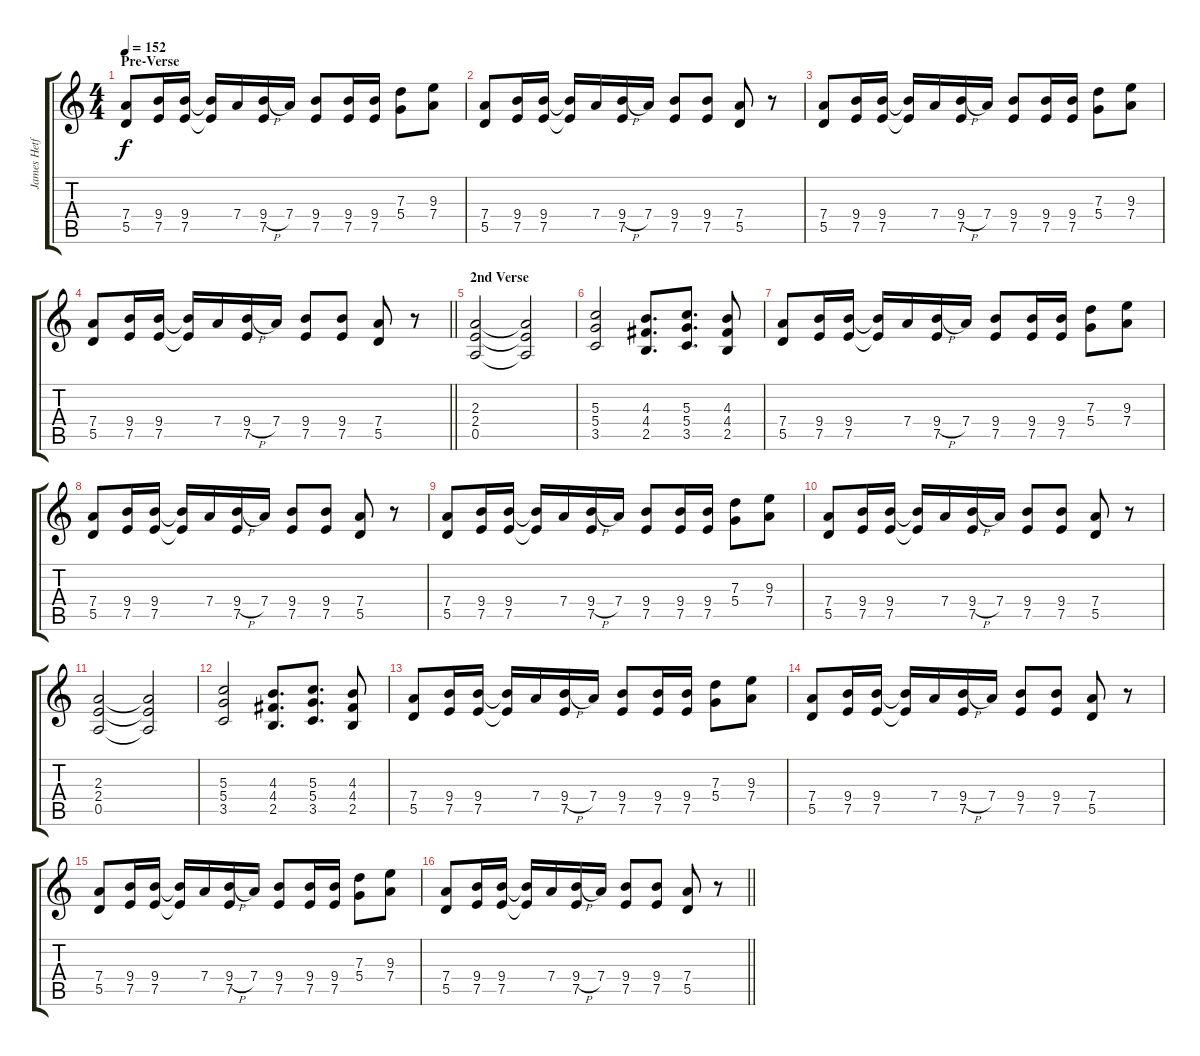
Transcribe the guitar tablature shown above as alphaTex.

\track ("James Hetfield - Rhythm Guitar" "James Hetf") {instrument distortionguitar}
\staff {score tabs}
\tuning (E4 B3 G3 D3 A2 E2) {hide}
\ts (4 4)
\section ("" "Pre-Verse")
\tempo 152
\clef g2
\ks c
(7.4 5.5).8{dy f} (9.4 7.5).16 (9.4 7.5).16 (9.4{t} 7.5{t}).16 7.4.16 (9.4{h} 7.5).16 7.4.16 (9.4 7.5).8 (9.4 7.5).16 (9.4 7.5).16 (7.3 5.4).8 (9.3 7.4).8 |
(7.4 5.5).8 (9.4 7.5).16 (9.4 7.5).16 (9.4{t} 7.5{t}).16 7.4.16 (9.4{h} 7.5).16 7.4.16 (9.4 7.5).8 (9.4 7.5).8 (7.4 5.5).8 r.8 |
(7.4 5.5).8 (9.4 7.5).16 (9.4 7.5).16 (9.4{t} 7.5{t}).16 7.4.16 (9.4{h} 7.5).16 7.4.16 (9.4 7.5).8 (9.4 7.5).16 (9.4 7.5).16 (7.3 5.4).8 (9.3 7.4).8 |
\barLineRight lightlight
(7.4 5.5).8 (9.4 7.5).16 (9.4 7.5).16 (9.4{t} 7.5{t}).16 7.4.16 (9.4{h} 7.5).16 7.4.16 (9.4 7.5).8 (9.4 7.5).8 (7.4 5.5).8 r.8 |
\section ("" "2nd Verse")
(2.3 2.4 0.5).2 (2.3{t} 2.4{t} 0.5{t}).2 |
(5.3 5.4 3.5).2 (4.3 4.4 2.5).8{d} (5.3 5.4 3.5).8{d} (4.3 4.4 2.5).8 |
(7.4 5.5).8 (9.4 7.5).16 (9.4 7.5).16 (9.4{t} 7.5{t}).16 7.4.16 (9.4{h} 7.5).16 7.4.16 (9.4 7.5).8 (9.4 7.5).16 (9.4 7.5).16 (7.3 5.4).8 (9.3 7.4).8 |
(7.4 5.5).8 (9.4 7.5).16 (9.4 7.5).16 (9.4{t} 7.5{t}).16 7.4.16 (9.4{h} 7.5).16 7.4.16 (9.4 7.5).8 (9.4 7.5).8 (7.4 5.5).8 r.8 |
(7.4 5.5).8 (9.4 7.5).16 (9.4 7.5).16 (9.4{t} 7.5{t}).16 7.4.16 (9.4{h} 7.5).16 7.4.16 (9.4 7.5).8 (9.4 7.5).16 (9.4 7.5).16 (7.3 5.4).8 (9.3 7.4).8 |
(7.4 5.5).8 (9.4 7.5).16 (9.4 7.5).16 (9.4{t} 7.5{t}).16 7.4.16 (9.4{h} 7.5).16 7.4.16 (9.4 7.5).8 (9.4 7.5).8 (7.4 5.5).8 r.8 |
(2.3 2.4 0.5).2 (2.3{t} 2.4{t} 0.5{t}).2 |
(5.3 5.4 3.5).2 (4.3 4.4 2.5).8{d} (5.3 5.4 3.5).8{d} (4.3 4.4 2.5).8 |
(7.4 5.5).8 (9.4 7.5).16 (9.4 7.5).16 (9.4{t} 7.5{t}).16 7.4.16 (9.4{h} 7.5).16 7.4.16 (9.4 7.5).8 (9.4 7.5).16 (9.4 7.5).16 (7.3 5.4).8 (9.3 7.4).8 |
(7.4 5.5).8 (9.4 7.5).16 (9.4 7.5).16 (9.4{t} 7.5{t}).16 7.4.16 (9.4{h} 7.5).16 7.4.16 (9.4 7.5).8 (9.4 7.5).8 (7.4 5.5).8 r.8 |
(7.4 5.5).8 (9.4 7.5).16 (9.4 7.5).16 (9.4{t} 7.5{t}).16 7.4.16 (9.4{h} 7.5).16 7.4.16 (9.4 7.5).8 (9.4 7.5).16 (9.4 7.5).16 (7.3 5.4).8 (9.3 7.4).8 |
\barLineRight lightlight
(7.4 5.5).8 (9.4 7.5).16 (9.4 7.5).16 (9.4{t} 7.5{t}).16 7.4.16 (9.4{h} 7.5).16 7.4.16 (9.4 7.5).8 (9.4 7.5).8 (7.4 5.5).8 r.8
